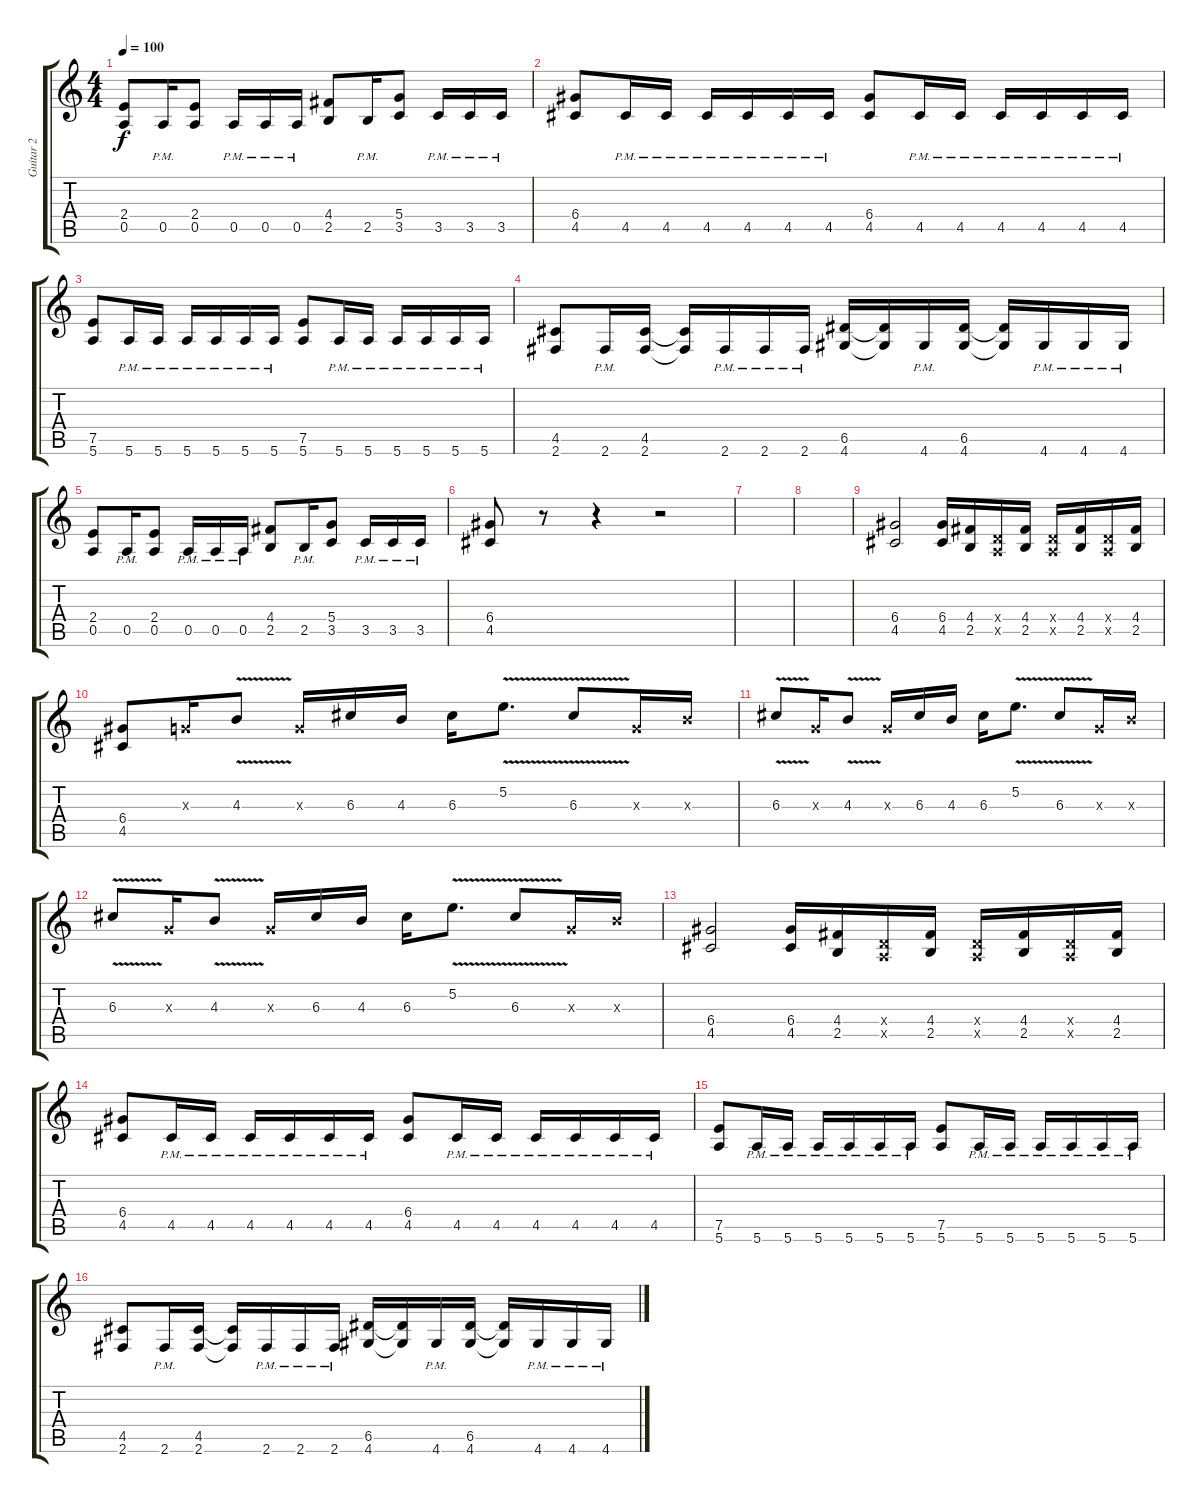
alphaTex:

\track ("Guitar 2" "Guitar 2") {instrument distortionguitar}
\staff {score tabs}
\tuning (E4 B3 G3 D3 A2 E2) {hide}
\ts (4 4)
\tempo 100
\clef g2
\ks c
(2.4 0.5).8{dy f} 0.5{pm}.16 (2.4 0.5).8 0.5{pm}.16 0.5{pm}.16 0.5{pm}.16 (4.4 2.5).8 2.5{pm}.16 (5.4 3.5).8 3.5{pm}.16 3.5{pm}.16 3.5{pm}.16 |
(6.4 4.5).8 4.5{pm}.16 4.5{pm}.16 4.5{pm}.16 4.5{pm}.16 4.5{pm}.16 4.5{pm}.16 (6.4 4.5).8 4.5{pm}.16 4.5{pm}.16 4.5{pm}.16 4.5{pm}.16 4.5{pm}.16 4.5{pm}.16 |
(7.5 5.6).8 5.6{pm}.16 5.6{pm}.16 5.6{pm}.16 5.6{pm}.16 5.6{pm}.16 5.6{pm}.16 (7.5 5.6).8 5.6{pm}.16 5.6{pm}.16 5.6{pm}.16 5.6{pm}.16 5.6{pm}.16 5.6{pm}.16 |
(4.5 2.6).8 2.6{pm}.16 (4.5 2.6).16 (4.5{t} 2.6{t}).16 2.6{pm}.16 2.6{pm}.16 2.6{pm}.16 (6.5 4.6).16 (6.5{t} 4.6{t}).16 4.6{pm}.16 (6.5 4.6).16 (6.5{t} 4.6{t}).16 4.6{pm}.16 4.6{pm}.16 4.6{pm}.16 |
(2.4 0.5).8 0.5{pm}.16 (2.4 0.5).8 0.5{pm}.16 0.5{pm}.16 0.5{pm}.16 (4.4 2.5).8 2.5{pm}.16 (5.4 3.5).8 3.5{pm}.16 3.5{pm}.16 3.5{pm}.16 |
(6.4 4.5).8 r.8 r.4 r.2 |
|
|
(6.4 4.5).2 (6.4 4.5).16 (4.4 2.5).16 (0.4{x} 0.5{x}).16 (4.4 2.5).16 (0.4{x} 0.5{x}).16 (4.4 2.5).16 (0.4{x} 0.5{x}).16 (4.4 2.5).16 |
(6.4 4.5).8 0.3{x}.16 4.3{v}.8 0.3{x}.16 6.3.16 4.3.16 6.3.16 5.2{v}.8{d} 6.3{v}.8 0.3{x}.16 4.3{x}.16 |
6.3{v}.8 0.3{x}.16 4.3{v}.8 0.3{x}.16 6.3.16 4.3.16 6.3.16 5.2{v}.8{d} 6.3{v}.8 0.3{x}.16 4.3{x}.16 |
6.3{v}.8 0.3{x}.16 4.3{v}.8 0.3{x}.16 6.3.16 4.3.16 6.3.16 5.2{v}.8{d} 6.3{v}.8 0.3{x}.16 4.3{x}.16 |
(6.4 4.5).2 (6.4 4.5).16 (4.4 2.5).16 (0.4{x} 0.5{x}).16 (4.4 2.5).16 (0.4{x} 0.5{x}).16 (4.4 2.5).16 (0.4{x} 0.5{x}).16 (4.4 2.5).16 |
(6.4 4.5).8 4.5{pm}.16 4.5{pm}.16 4.5{pm}.16 4.5{pm}.16 4.5{pm}.16 4.5{pm}.16 (6.4 4.5).8 4.5{pm}.16 4.5{pm}.16 4.5{pm}.16 4.5{pm}.16 4.5{pm}.16 4.5{pm}.16 |
(7.5 5.6).8 5.6{pm}.16 5.6{pm}.16 5.6{pm}.16 5.6{pm}.16 5.6{pm}.16 5.6{pm}.16 (7.5 5.6).8 5.6{pm}.16 5.6{pm}.16 5.6{pm}.16 5.6{pm}.16 5.6{pm}.16 5.6{pm}.16 |
(4.5 2.6).8 2.6{pm}.16 (4.5 2.6).16 (4.5{t} 2.6{t}).16 2.6{pm}.16 2.6{pm}.16 2.6{pm}.16 (6.5 4.6).16 (6.5{t} 4.6{t}).16 4.6{pm}.16 (6.5 4.6).16 (6.5{t} 4.6{t}).16 4.6{pm}.16 4.6{pm}.16 4.6{pm}.16
